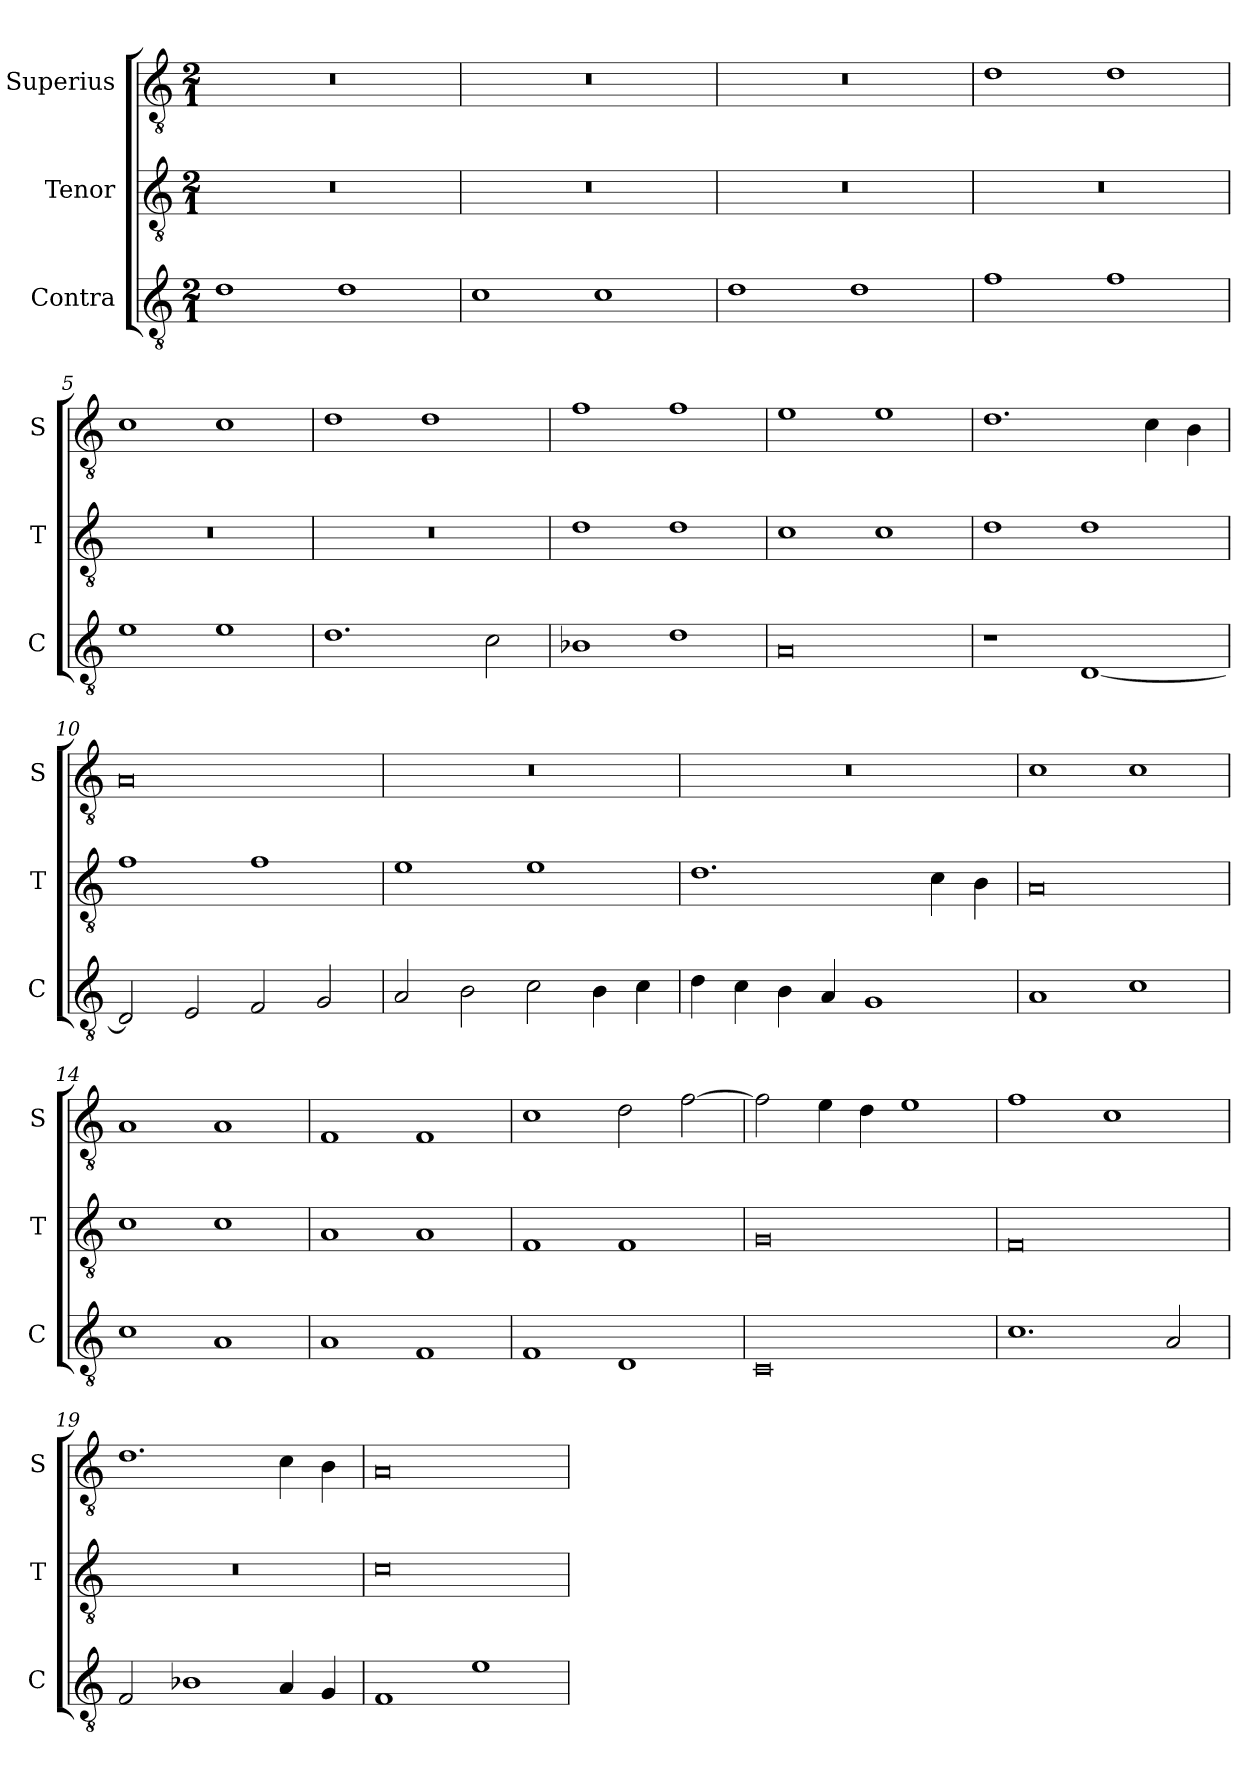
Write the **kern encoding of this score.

**kern	**kern	**kern
*part3	*part2	*part1
*staff3	*staff2	*staff1
*I"Contra	*I"Tenor	*I"Superius
*I'C	*I'T	*I'S
*clefGv2	*clefGv2	*clefGv2
*k[]	*k[]	*k[]
*M2/1	*M2/1	*M2/1
=1	=1	=1
1d	0r	0r
1d	.	.
=2	=2	=2
1c	0r	0r
1c	.	.
=3	=3	=3
1d	0r	0r
1d	.	.
=4	=4	=4
1f	0r	1d
1f	.	1d
=5	=5	=5
1e	0r	1c
1e	.	1c
=6	=6	=6
1.d	0r	1d
.	.	1d
2c\	.	.
=7	=7	=7
1B-X	1d	1f
1d	1d	1f
=8	=8	=8
0A	1c	1e
.	1c	1e
=9	=9	=9
1r	1d	1.d
[1D	1d	.
.	.	4c\
.	.	4B\
=10	=10	=10
2D/]	1f	0A
2E/	.	.
2F/	1f	.
2G/	.	.
=11	=11	=11
2A/	1e	0r
2B\	.	.
2c\	1e	.
4B\	.	.
4c\	.	.
=12	=12	=12
4d\	1.d	0r
4c\	.	.
4B\	.	.
4A/	.	.
1G	.	.
.	4c\	.
.	4B\	.
=13	=13	=13
1A	0A	1c
1c	.	1c
=14	=14	=14
1c	1c	1A
1A	1c	1A
=15	=15	=15
1A	1A	1F
1F	1A	1F
=16	=16	=16
1F	1F	1c
1D	1F	2d\
.	.	[2f\
=17	=17	=17
0C	0G	2f\]
.	.	4e\
.	.	4d\
.	.	1e
=18	=18	=18
1.c	0F	1f
.	.	1c
2A/	.	.
=19	=19	=19
2F/	0r	1.d
1B-X	.	.
4A/	.	4c\
4G/	.	4B\
=20	=20	=20
1F	0c	0A
1e	.	.
=	=	=
*-	*-	*-
